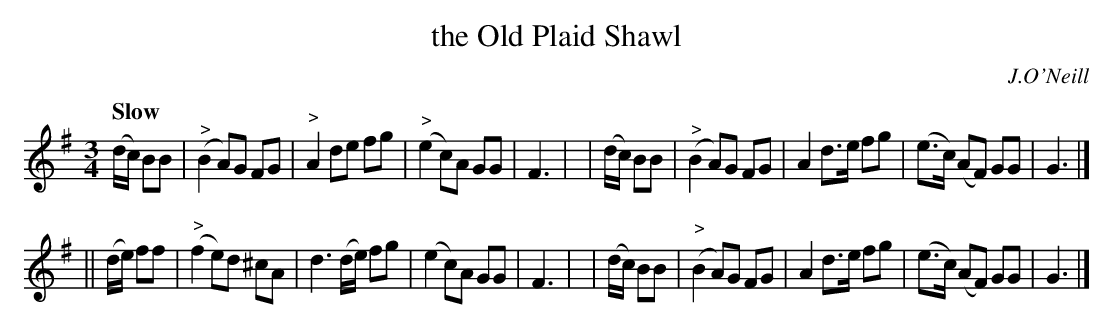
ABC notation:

X:1
T: the Old Plaid Shawl
Q: "Slow"
O: J.O'Neill
M: 3/4
L: 1/8
K: G
  (d/c/) BB | ("^>"B2 A)G  FG | "^>"A2 de fg | ("^>"e2 c)A GG | F3 |\
| (d/c/) BB | ("^>"B2 A)G  FG |    A2 d>e fg | (e>c) (AF) GG | G3 |]
||(d/e/) ff | ("^>"f2 e)d ^cA | d3 (d/e/) fg | (e2 c)A GG | F3 |\
| (d/c/) BB | ("^>"B2 A)G  FG |    A2 d>e fg | (e>c) (AF) GG | G3 |]
